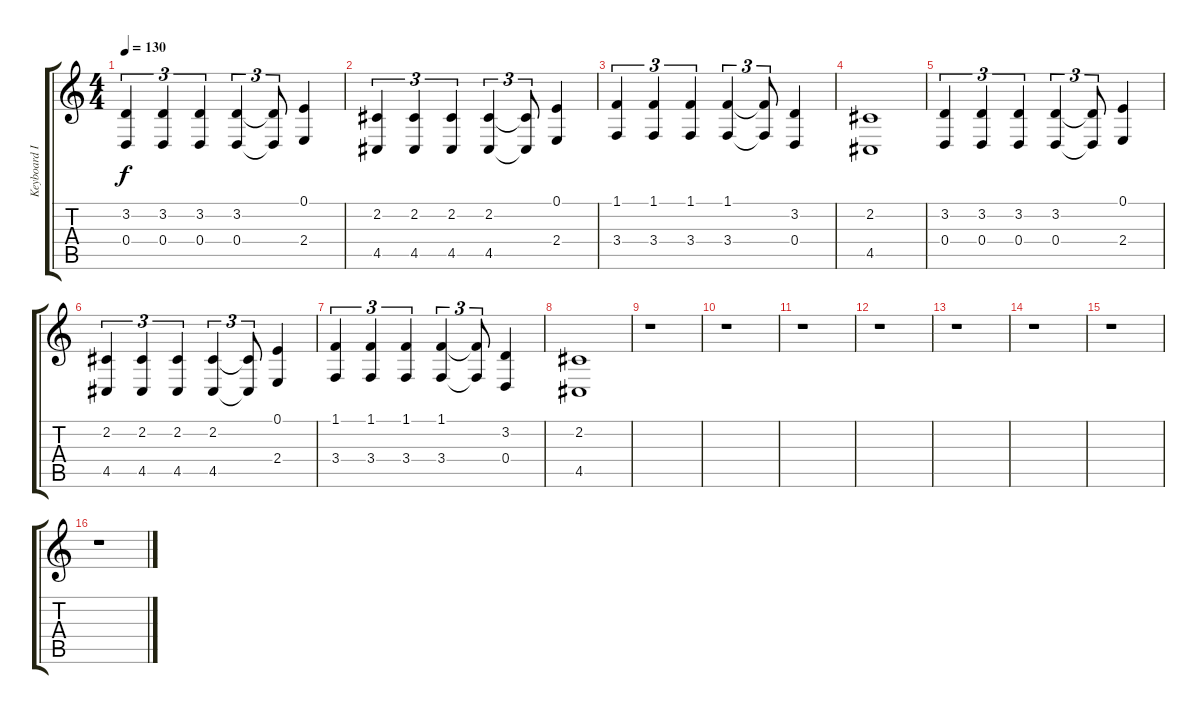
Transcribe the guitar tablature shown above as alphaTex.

\track ("Keyboard III" "Keyboard I") {instrument fx5brightness}
\staff {score tabs}
\tuning (E4 B3 G3 D3 A2 E2) {hide}
\ts (4 4)
\tempo 130
\clef g2
\ks c
(3.2 0.4).4{tu (3 2) dy f volume 11} (3.2 0.4).4{tu (3 2)} (3.2 0.4).4{tu (3 2)} (3.2 0.4).4{tu (3 2)} (3.2{t} 0.4{t}).8{tu (3 2)} (0.1 2.4).4 |
(2.2 4.5).4{tu (3 2)} (2.2 4.5).4{tu (3 2)} (2.2 4.5).4{tu (3 2)} (2.2 4.5).4{tu (3 2)} (2.2{t} 4.5{t}).8{tu (3 2)} (0.1 2.4).4 |
(1.1 3.4).4{tu (3 2)} (1.1 3.4).4{tu (3 2)} (1.1 3.4).4{tu (3 2)} (1.1 3.4).4{tu (3 2)} (1.1{t} 3.4{t}).8{tu (3 2)} (3.2 0.4).4 |
(2.2 4.5).1 |
(3.2 0.4).4{tu (3 2)} (3.2 0.4).4{tu (3 2)} (3.2 0.4).4{tu (3 2)} (3.2 0.4).4{tu (3 2)} (3.2{t} 0.4{t}).8{tu (3 2)} (0.1 2.4).4 |
(2.2 4.5).4{tu (3 2)} (2.2 4.5).4{tu (3 2)} (2.2 4.5).4{tu (3 2)} (2.2 4.5).4{tu (3 2)} (2.2{t} 4.5{t}).8{tu (3 2)} (0.1 2.4).4 |
(1.1 3.4).4{tu (3 2)} (1.1 3.4).4{tu (3 2)} (1.1 3.4).4{tu (3 2)} (1.1 3.4).4{tu (3 2)} (1.1{t} 3.4{t}).8{tu (3 2)} (3.2 0.4).4 |
(2.2 4.5).1 |
r.1 |
r.1 |
r.1 |
r.1 |
r.1 |
r.1 |
r.1 |
r.1
